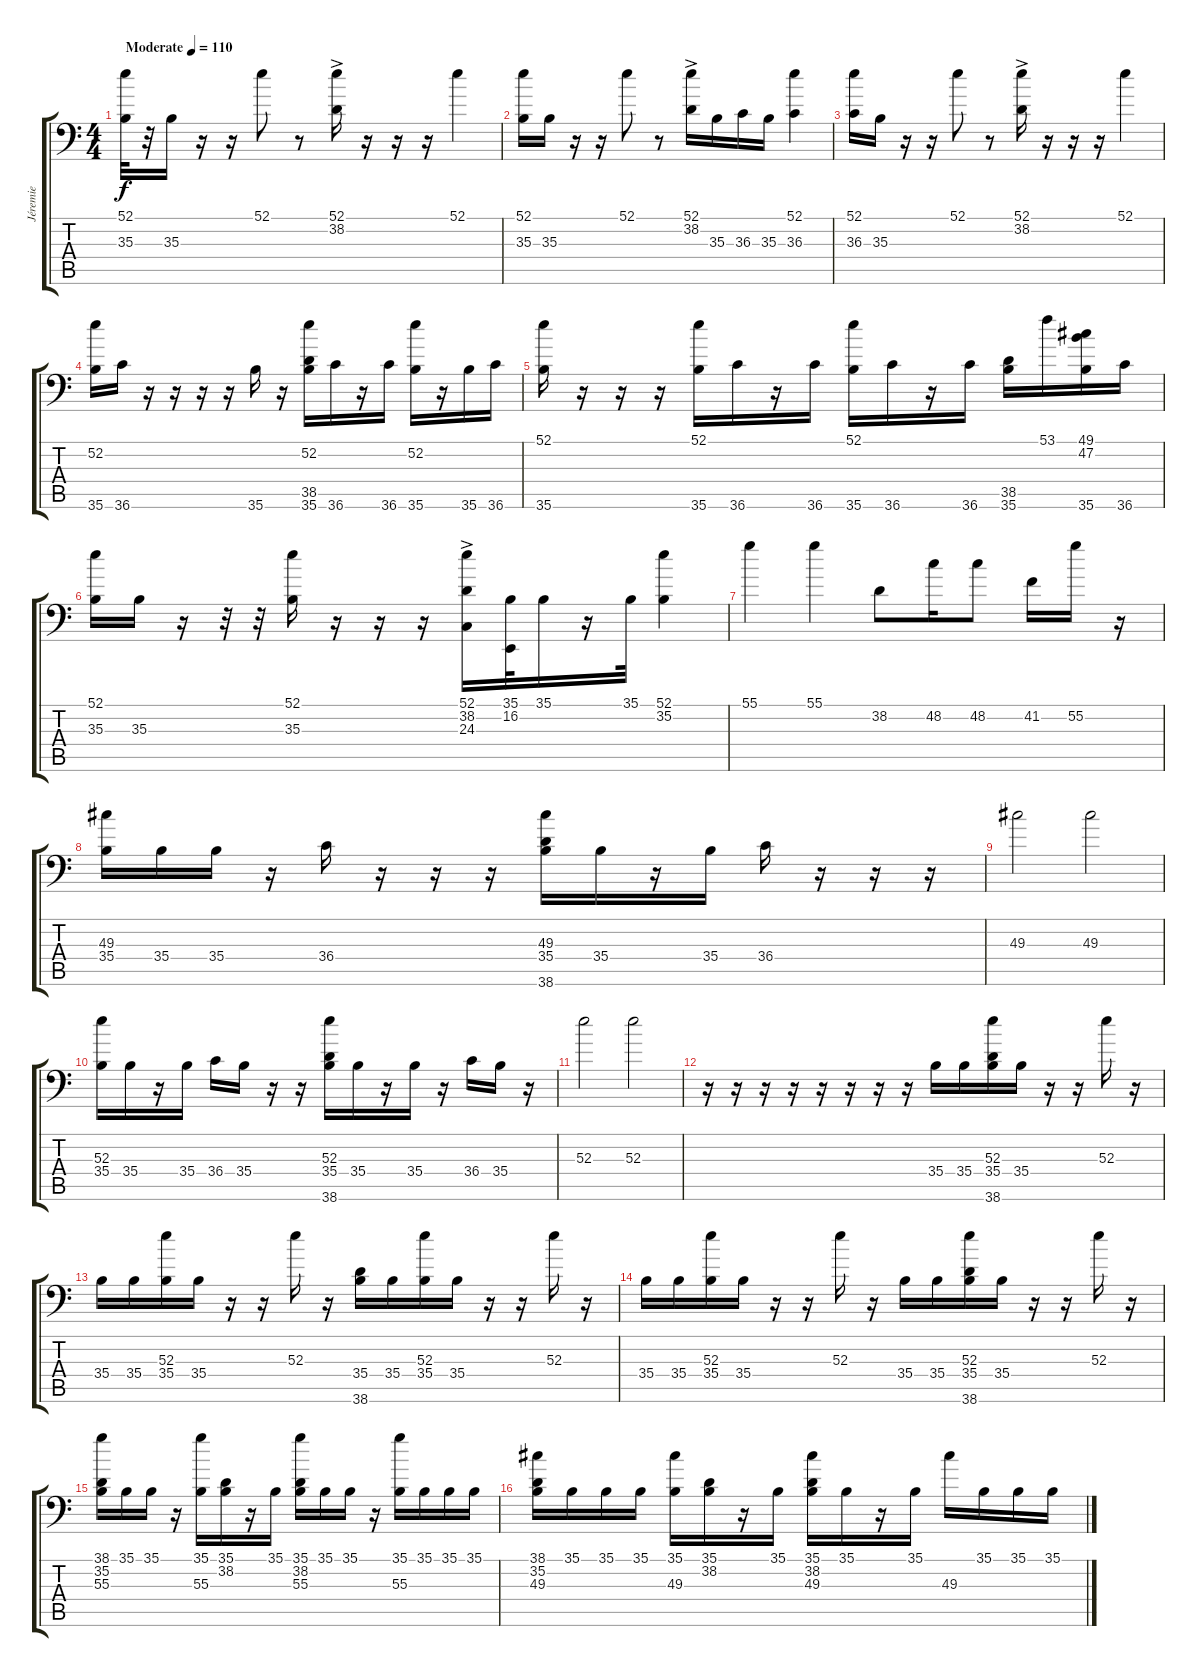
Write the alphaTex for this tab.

\track ("Jéremie" "Jéremie") {instrument acousticgrandpiano}
\staff {score tabs}
\tuning (C-1 C-1 C-1 C-1 C-1 C-1) {hide}
\ts (4 4)
\tempo (110 "Moderate")
\clef f4
\ks c
(52.1 35.3).32{dy f instrument acousticgrandpiano} r.32 35.3.16 r.16 r.16 52.1.8 r.8 (52.1 38.2{ac}).16 r.16 r.16 r.16 52.1.4 |
(52.1 35.3).16 35.3.16 r.16 r.16 52.1.8 r.8 (52.1 38.2{ac}).16 35.3.16 36.3.16 35.3.16 (52.1 36.3).4 |
(52.1 36.3).16 35.3.16 r.16 r.16 52.1.8 r.8 (52.1 38.2{ac}).16 r.16 r.16 r.16 52.1.4 |
(52.2 35.6).16 36.6.16 r.16 r.16 r.16 r.16 35.6.16 r.16 (52.2 38.5 35.6).16 36.6.16 r.16 36.6.16 (52.2 35.6).16 r.16 35.6.16 36.6.16 |
(52.1 35.6).16 r.16 r.16 r.16 (52.1 35.6).16 36.6.16 r.16 36.6.16 (52.1 35.6).16 36.6.16 r.16 36.6.16 (38.5 35.6).16 53.1.16 (49.1 47.2 35.6).16 36.6.16 |
(52.1 35.3).16 35.3.16 r.16 r.32 r.32 (52.1 35.3).16 r.16 r.16 r.16 (52.1 38.2{ac} 24.3).16 (35.1 16.2).32 35.1.16 r.16 35.1.32 (52.1 35.2).4 |
55.1.4 55.1.4 38.2.8 48.2.16 48.2.8 41.2.16 55.2.16 r.16 |
(49.3 35.4).16 35.4.16 35.4.16 r.16 36.4.16 r.16 r.16 r.16 (49.3 35.4 38.6).16 35.4.16 r.16 35.4.16 36.4.16 r.16 r.16 r.16 |
49.3.2 49.3.2 |
(52.3 35.4).16 35.4.16 r.16 35.4.16 36.4.16 35.4.16 r.16 r.16 (52.3 35.4 38.6).16 35.4.16 r.16 35.4.16 r.16 36.4.16 35.4.16 r.16 |
52.3.2 52.3.2 |
r.16 r.16 r.16 r.16 r.16 r.16 r.16 r.16 35.4.16 35.4.16 (52.3 35.4 38.6).16 35.4.16 r.16 r.16 52.3.16 r.16 |
35.4.16 35.4.16 (52.3 35.4).16 35.4.16 r.16 r.16 52.3.16 r.16 (35.4 38.6).16 35.4.16 (52.3 35.4).16 35.4.16 r.16 r.16 52.3.16 r.16 |
35.4.16 35.4.16 (52.3 35.4).16 35.4.16 r.16 r.16 52.3.16 r.16 35.4.16 35.4.16 (52.3 35.4 38.6).16 35.4.16 r.16 r.16 52.3.16 r.16 |
(38.1 35.2 55.3).16 35.1.16 35.1.16 r.16 (35.1 55.3).16 (35.1 38.2).16 r.16 35.1.16 (35.1 38.2 55.3).16 35.1.16 35.1.16 r.16 (35.1 55.3).16 35.1.16 35.1.16 35.1.16 |
(38.1 35.2 49.3).16 35.1.16 35.1.16 35.1.16 (35.1 49.3).16 (35.1 38.2).16 r.16 35.1.16 (35.1 38.2 49.3).16 35.1.16 r.16 35.1.16 49.3.16 35.1.16 35.1.16 35.1.16
